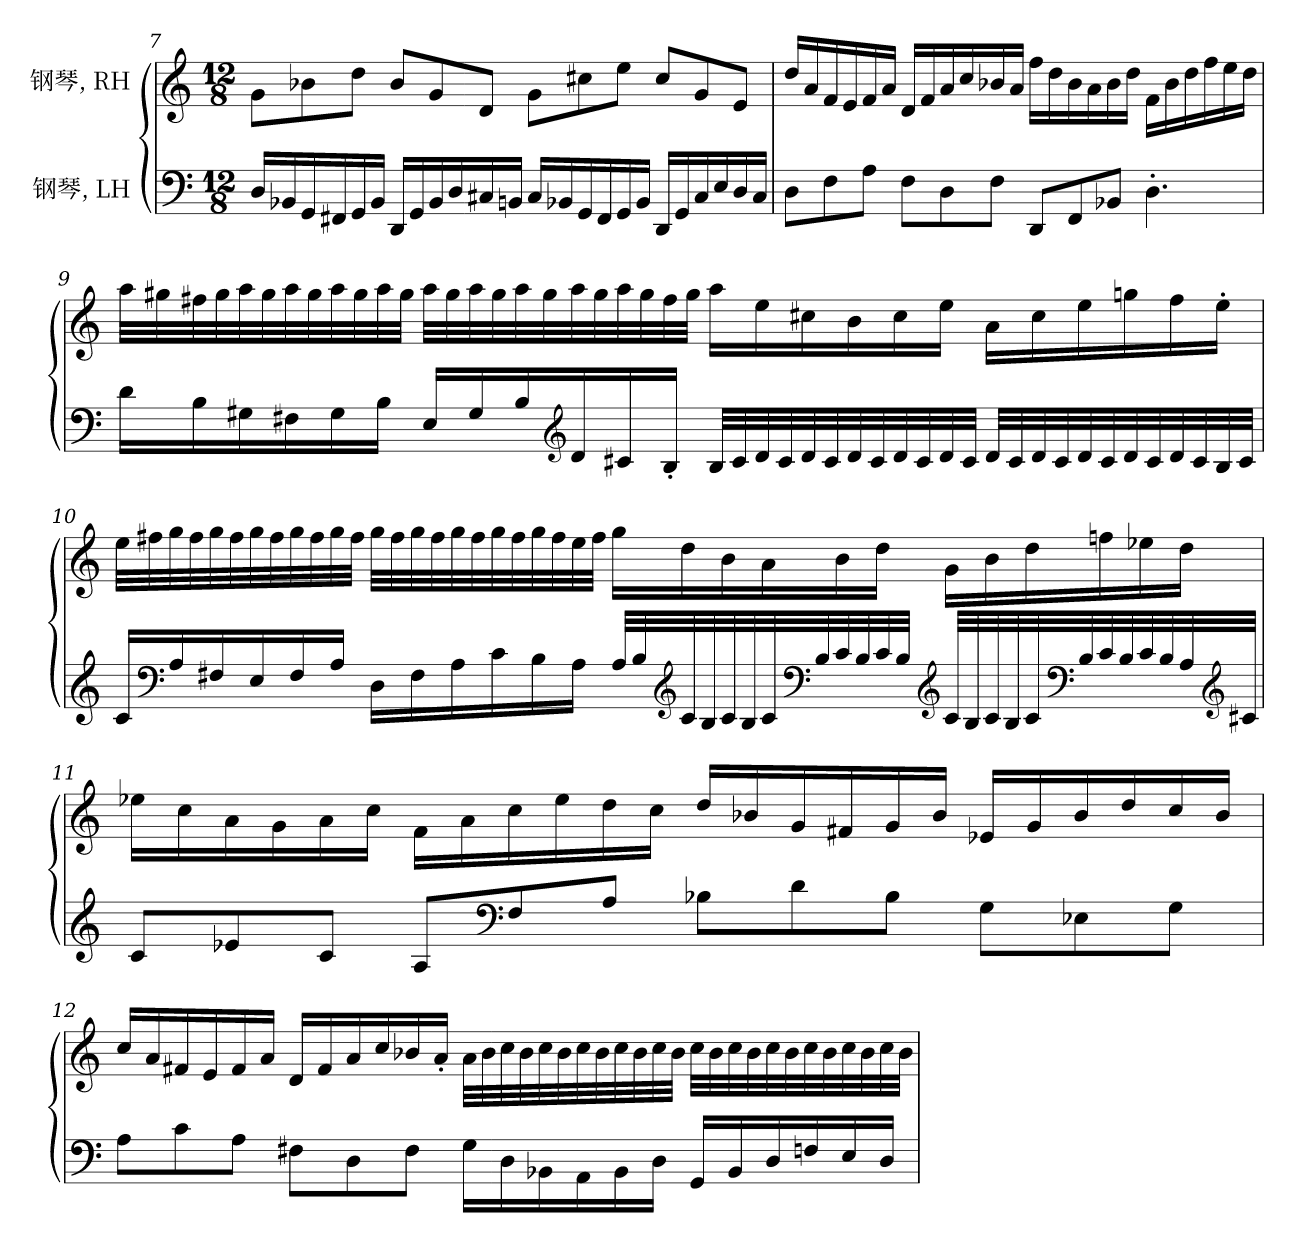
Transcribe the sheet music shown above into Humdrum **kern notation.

**kern	**kern
*part2	*part1
*staff2	*staff1
*I"钢琴, LH	*I"钢琴, RH
!!LO:PB:g=z
*clefF4	*clefG2
*k[]	*k[]
*M12/8	*M12/8
=7	=7
16D/LL	8g\L
16BB-X/	.
16GG/	8b-X\
16FF#X/	.
16GG/	8dd\J
16BB-/JJ	.
16DD/LL	8b-/L
16GG/	.
16BB-/	8g/
16D/	.
16C#X/	8d/J
16BBn/JJ	.
16C#/LL	8g\L
16BB-X/	.
16GG/	8cc#X\
16FF#/	.
16GG/	8ee\J
16BB-/JJ	.
16DD/LL	8cc#/L
16GG/	.
16C#/	8g/
16E/	.
16D/	8e/J
16C#/JJ	.
!!LO:LB:g=z
=8	=8
8D\L	16dd/LL
.	16a/
8F\	16f/
.	16e/
8A\J	16f/
.	16a/JJ
8F\L	16d/LL
.	16f/
8D\	16a/
.	16cc/
8F\J	16b-X/
.	16a/JJ
8DD/L	16ff\LL
.	16dd\
8FF/	16b-\
.	16a\
8BB-X/J	16b-\
.	16dd\JJ
4.D'\	16f\LL
.	16b-\
.	16dd\
.	16ff\
.	16ee\
.	16dd\JJ
!!LO:LB:g=z
=9	=9
16d\LL	32aa\LLL
.	32gg#X\
16B\	32ff#X\
.	32gg#\
16G#X\	32aa\
.	32gg#\
16F#X\	32aa\
.	32gg#\
16G#\	32aa\
.	32gg#\
16B\JJ	32aa\
.	32gg#\JJJ
16E/LL	32aa\LLL
.	32gg#\
16G#/	32aa\
.	32gg#\
16B/	32aa\
.	32gg#\
*clefG2	*
16d/	32aa\
.	32gg#\
16c#X/	32aa\
.	32gg#\
16B'/JJ	32ff#\
.	32gg#\JJJ
32B/LLL	16aa\LL
32c#/	.
32d/	16ee\
32c#/	.
32d/	16cc#X\
32c#/	.
32d/	16b\
32c#/	.
32d/	16cc#\
32c#/	.
32d/	16ee\JJ
32c#/JJJ	.
32d/LLL	16a\LL
32c#/	.
32d/	16cc#\
32c#/	.
32d/	16ee\
32c#/	.
32d/	16ggn\
32c#/	.
32d/	16ff#\
32c#/	.
32B/	16ee'\JJ
32c#/JJJ	.
!!LO:LB:g=z
=10	=10
16c/LL	32ee\LLL
.	32ff#X\
*clefF4	*
16A/	32gg\
.	32ff#\
16F#X/	32gg\
.	32ff#\
16E/	32gg\
.	32ff#\
16F#/	32gg\
.	32ff#\
16A/JJ	32gg\
.	32ff#\JJJ
16D\LL	32gg\LLL
.	32ff#\
16F#\	32gg\
.	32ff#\
16A\	32gg\
.	32ff#\
16c\	32gg\
.	32ff#\
16B\	32gg\
.	32ff#\
16A\JJ	32ee\
.	32ff#\JJJ
32A/LLL	16gg\LL
32B/	.
*clefG2	*
32c/	16dd\
32B/	.
32c/	16b\
32B/	.
32c/	16a\
*clefF4	*
32B/	.
32c/	16b\
32B/	.
32c/	16dd\JJ
32B/JJJ	.
*clefG2	*
32c/LLL	16g\LL
32B/	.
32c/	16b\
32B/	.
32c/	16dd\
*clefF4	*
32B/	.
32c/	16ffn\
32B/	.
32c/	16ee-X\
32B/	.
32A/	16dd\JJ
*clefG2	*
32c#X/JJJ	.
!!LO:LB:g=z
=11	=11
8c/L	16ee-X\LL
.	16cc\
8e-X/	16a\
.	16g\
8c/J	16a\
.	16cc\JJ
8A/L	16f\LL
.	16a\
*clefF4	*
8F/	16cc\
.	16ee-\
8A/J	16dd\
.	16cc\JJ
8B-X\L	16dd/LL
.	16b-X/
8d\	16g/
.	16f#X/
8B-\J	16g/
.	16b-/JJ
8G\L	16e-X/LL
.	16g/
8E-X\	16b-/
.	16dd/
8G\J	16cc/
.	16b-/JJ
!!LO:LB:g=z
=12	=12
8A\L	16cc/LL
.	16a/
8c\	16f#X/
.	16e/
8A\J	16f#/
.	16a/JJ
8F#X\L	16d/LL
.	16f#/
8D\	16a/
.	16cc/
8F#\J	16b-X/
.	16a'/JJ
16G\LL	32a\LLL
.	32b-\
16D\	32cc\
.	32b-\
16BB-X\	32cc\
.	32b-\
16AA\	32cc\
.	32b-\
16BB-\	32cc\
.	32b-\
16D\JJ	32cc\
.	32b-\JJJ
16GG/LL	32cc\LLL
.	32b-\
16BB-/	32cc\
.	32b-\
16D/	32cc\
.	32b-\
16Fn/	32cc\
.	32b-\
16E/	32cc\
.	32b-\
16D/JJ	32cc\
.	32b-\JJJ
=	=
*-	*-
